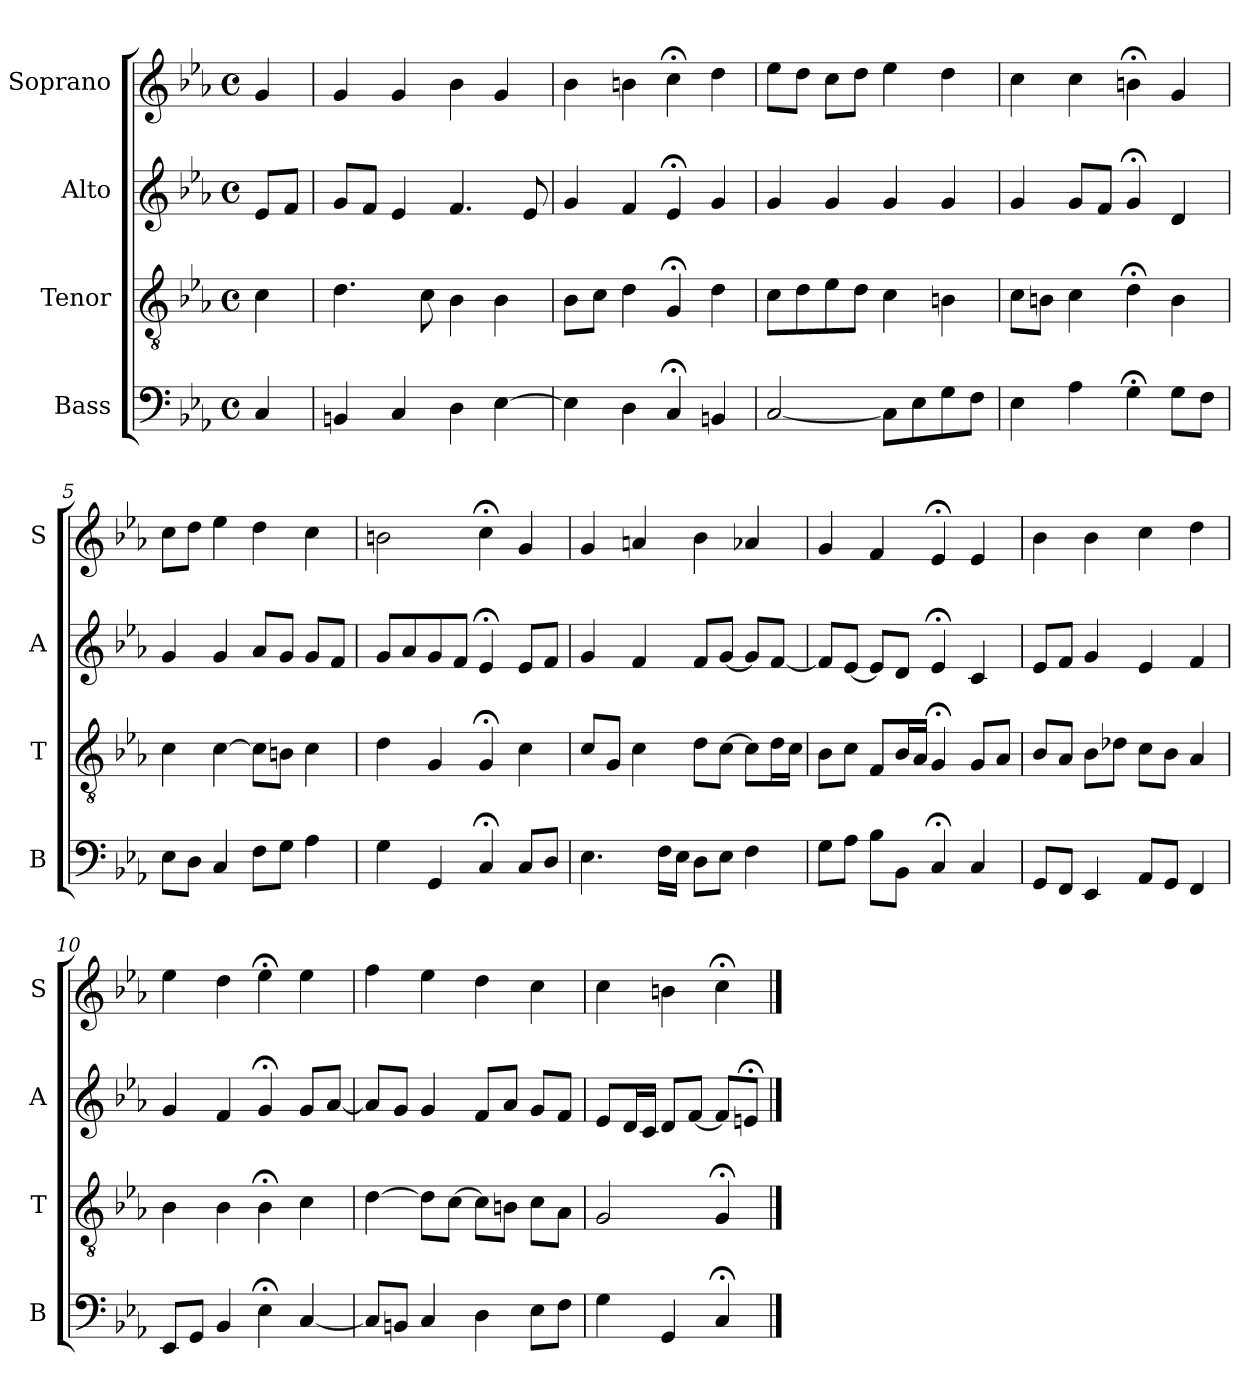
**kern	**kern	**kern	**kern
*part4	*part3	*part2	*part1
*staff4	*staff3	*staff2	*staff1
*I"Bass	*I"Tenor	*I"Alto	*I"Soprano
*I'B	*I'T	*I'A	*I'S
*clefF4	*clefGv2	*clefG2	*clefG2
*k[b-e-a-]	*k[b-e-a-]	*k[b-e-a-]	*k[b-e-a-]
*c:	*c:	*c:	*c:
*M4/4	*M4/4	*M4/4	*M4/4
*met(c)	*met(c)	*met(c)	*met(c)
*MM100	*MM100	*MM100	*MM100
=	=	=	=
4C	4c	8e-L	4g
.	.	8fJ	.
=1	=1	=1	=1
4BBn	4.d	8gL	4g
.	.	8fJ	.
4C	.	4e-	4g
.	8c	.	.
4D	4B-	4.f	4b-
[4E-	4B-	.	4g
.	.	8e-	.
=2	=2	=2	=2
4E-]	8B-L	4g	4b-
.	8cJ	.	.
4Di	4di	4fi	4bni
4C;<	4G;<	4e-;<	4cc;<
4BBn	4d	4g	4dd
=3	=3	=3	=3
[2C	8cL	4g	8ee-L
.	8d	.	8ddJ
.	8e-	4g	8ccL
.	8dJ	.	8ddJ
8CL]	4c	4g	4ee-
8E-	.	.	.
8G	4Bn	4g	4dd
8FJ	.	.	.
=4	=4	=4	=4
4E-	8cL	4g	4cc
.	8BnJ	.	.
4A-	4c	8gL	4cc
.	.	8fJ	.
4G;<	4d;<	4g;<	4bn;<
8GL	4B	4d	4g
8FJ	.	.	.
=5	=5	=5	=5
8E-L	4c	4g	8ccL
8DJ	.	.	8ddJ
4C	[4c	4g	4ee-
8FL	8cL]	8a-L	4dd
8GJ	8BnJ	8gJ	.
4A-	4c	8gL	4cc
.	.	8fJ	.
=6	=6	=6	=6
4G	4d	8gL	2bn
.	.	8a-	.
4GG	4G	8g	.
.	.	8fJ	.
4C;<	4G;<	4e-;<	4cc;<
8CL	4c	8e-L	4g
8DJ	.	8fJ	.
=7	=7	=7	=7
4.E-	8cL	4g	4g
.	8GJ	.	.
.	4c	4f	4an
16FLL	.	.	.
16E-JJ	.	.	.
8DL	8dL	8fL	4b-
8E-J	[8cJ	[8gJ	.
4F	8cL]	8gL]	4a-X
.	16dL	[8fJ	.
.	16cJJ	.	.
=8	=8	=8	=8
8GL	8B-L	8fL]	4g
8A-J	8cJ	[8e-J	.
8B-L	8FL	8e-L]	4f
8BB-J	16B-L	8dJ	.
.	16A-JJ	.	.
4C;<	4G;<	4e-;<	4e-;<
4C	8GL	4c	4e-
.	8A-J	.	.
=9	=9	=9	=9
8GGL	8B-L	8e-L	4b-
8FFJ	8A-J	8fJ	.
4EE-	8B-L	4g	4b-
.	8d-XJ	.	.
8AA-L	8cL	4e-	4cc
8GGJ	8B-J	.	.
4FFi	4A-i	4fi	4ddi
=10	=10	=10	=10
8EE-L	4B-	4g	4ee-
8GGJ	.	.	.
4BB-	4B-	4f	4dd
4E-;<	4B-;<	4g;<	4ee-;<
[4C	4c	8gL	4ee-
.	.	[8a-J	.
=11	=11	=11	=11
8CL]	[4d	8a-L]	4ff
8BBnJ	.	8gJ	.
4C	8dL]	4g	4ee-
.	[8cJ	.	.
4D	8cL]	8fL	4dd
.	8BnJ	8a-J	.
8E-L	8cL	8gL	4cc
8FJ	8A-J	8fJ	.
=12	=12	=12	=12
4G	2G	8e-L	4cc
.	.	16dL	.
.	.	16cJJ	.
4GG	.	8dL	4bn
.	.	[8fJ	.
4C;<	4G;<	8fL]	4cc;<
.	.	8en;<J	.
==	==	==	==
*-	*-	*-	*-
